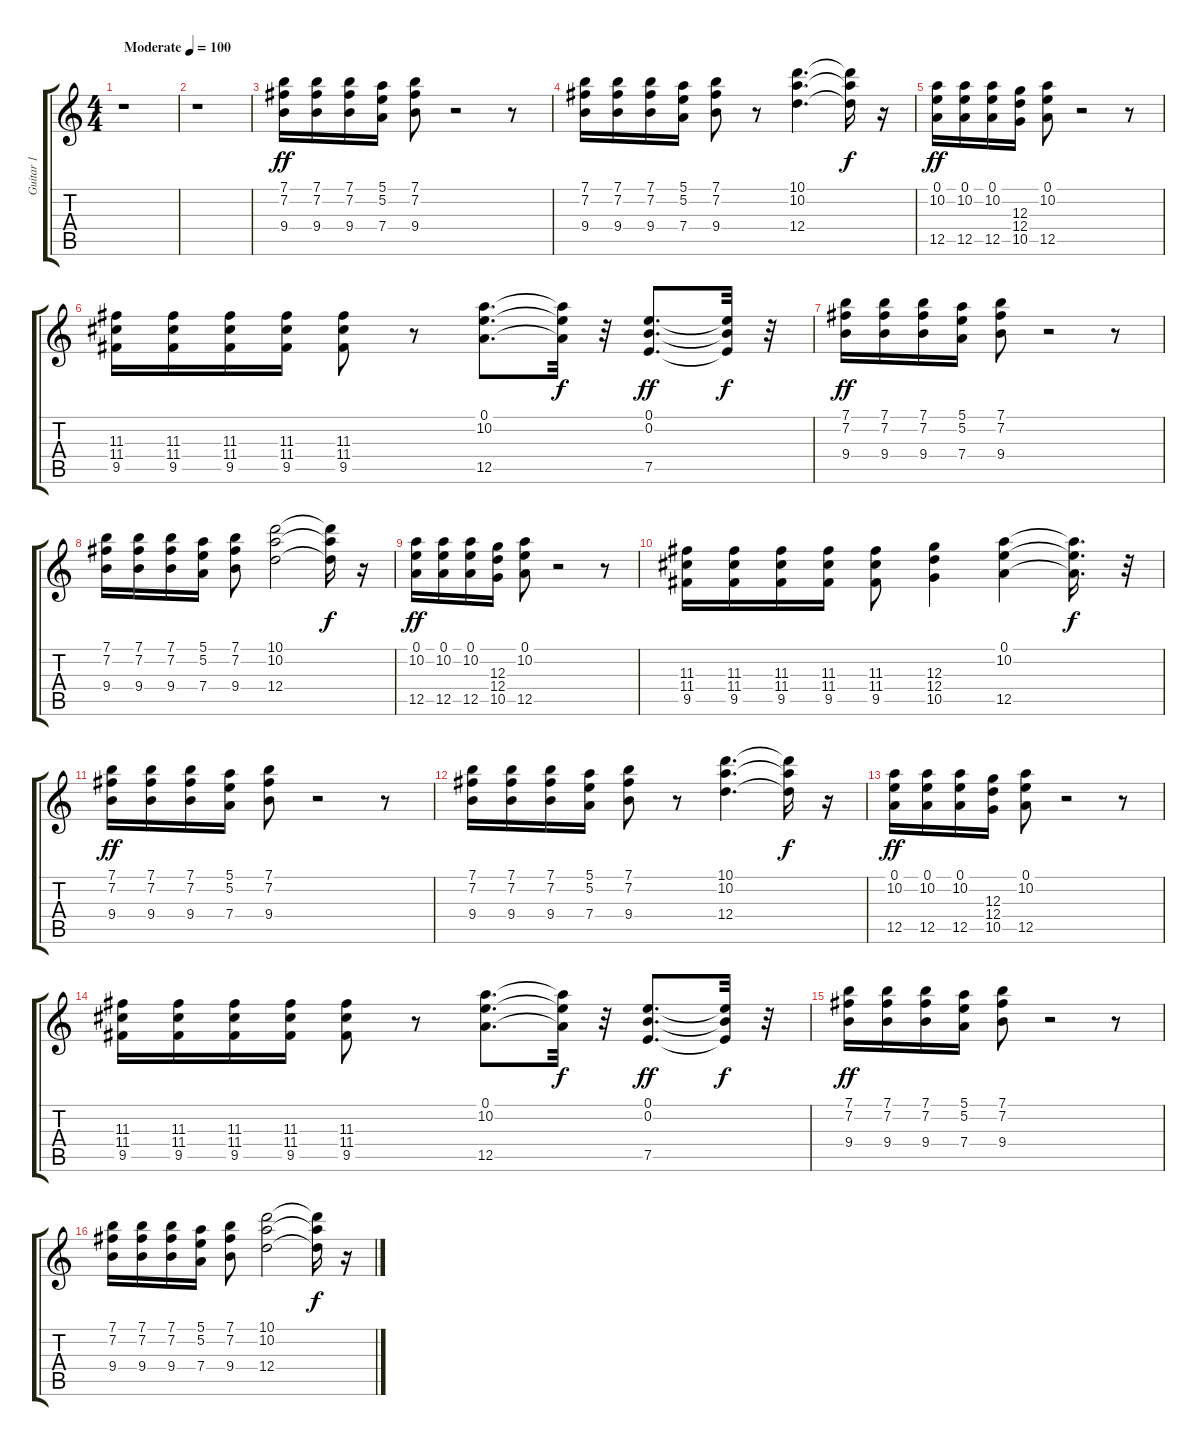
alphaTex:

\track ("Guitar 1" "Guitar 1") {instrument distortionguitar}
\staff {score tabs}
\tuning (E4 B3 G3 D3 A2 E2) {hide}
\ts (4 4)
\tempo (100 "Moderate")
\clef g2
\ks c
r.1{dy ff instrument distortionguitar} |
r.1 |
(7.1 7.2 9.4).16 (7.1 7.2 9.4).16 (7.1 7.2 9.4).16 (5.1 5.2 7.4).16 (7.1 7.2 9.4).8 r.2 r.8 |
(7.1 7.2 9.4).16 (7.1 7.2 9.4).16 (7.1 7.2 9.4).16 (5.1 5.2 7.4).16 (7.1 7.2 9.4).8 r.8 (10.1 10.2 12.4).4{d} (10.1{t} 10.2{t} 12.4{t}).16{dy f} r.16 |
(0.1 10.2 12.5).16{dy ff} (0.1 10.2 12.5).16 (0.1 10.2 12.5).16 (12.3 12.4 10.5).16 (0.1 10.2 12.5).8 r.2 r.8 |
(11.3 11.4 9.5).16 (11.3 11.4 9.5).16 (11.3 11.4 9.5).16 (11.3 11.4 9.5).16 (11.3 11.4 9.5).8 r.8 (0.1 10.2 12.5).8{d} (0.1{t} 10.2{t} 12.5{t}).32{dy f} r.32 (0.1 0.2 7.5).8{d dy ff} (0.1{t} 0.2{t} 7.5{t}).32{dy f} r.32 |
(7.1 7.2 9.4).16{dy ff} (7.1 7.2 9.4).16 (7.1 7.2 9.4).16 (5.1 5.2 7.4).16 (7.1 7.2 9.4).8 r.2 r.8 |
(7.1 7.2 9.4).16 (7.1 7.2 9.4).16 (7.1 7.2 9.4).16 (5.1 5.2 7.4).16 (7.1 7.2 9.4).8 (10.1 10.2 12.4).2 (10.1{t} 10.2{t} 12.4{t}).16{dy f} r.16 |
(0.1 10.2 12.5).16{dy ff} (0.1 10.2 12.5).16 (0.1 10.2 12.5).16 (12.3 12.4 10.5).16 (0.1 10.2 12.5).8 r.2 r.8 |
(11.3 11.4 9.5).16 (11.3 11.4 9.5).16 (11.3 11.4 9.5).16 (11.3 11.4 9.5).16 (11.3 11.4 9.5).8 (12.3 12.4 10.5).4 (0.1 10.2 12.5).4 (0.1{t} 10.2{t} 12.5{t}).16{d dy f} r.32 |
(7.1 7.2 9.4).16{dy ff} (7.1 7.2 9.4).16 (7.1 7.2 9.4).16 (5.1 5.2 7.4).16 (7.1 7.2 9.4).8 r.2 r.8 |
(7.1 7.2 9.4).16 (7.1 7.2 9.4).16 (7.1 7.2 9.4).16 (5.1 5.2 7.4).16 (7.1 7.2 9.4).8 r.8 (10.1 10.2 12.4).4{d} (10.1{t} 10.2{t} 12.4{t}).16{dy f} r.16 |
(0.1 10.2 12.5).16{dy ff} (0.1 10.2 12.5).16 (0.1 10.2 12.5).16 (12.3 12.4 10.5).16 (0.1 10.2 12.5).8 r.2 r.8 |
(11.3 11.4 9.5).16 (11.3 11.4 9.5).16 (11.3 11.4 9.5).16 (11.3 11.4 9.5).16 (11.3 11.4 9.5).8 r.8 (0.1 10.2 12.5).8{d} (0.1{t} 10.2{t} 12.5{t}).32{dy f} r.32 (0.1 0.2 7.5).8{d dy ff} (0.1{t} 0.2{t} 7.5{t}).32{dy f} r.32 |
(7.1 7.2 9.4).16{dy ff} (7.1 7.2 9.4).16 (7.1 7.2 9.4).16 (5.1 5.2 7.4).16 (7.1 7.2 9.4).8 r.2 r.8 |
(7.1 7.2 9.4).16 (7.1 7.2 9.4).16 (7.1 7.2 9.4).16 (5.1 5.2 7.4).16 (7.1 7.2 9.4).8 (10.1 10.2 12.4).2 (10.1{t} 10.2{t} 12.4{t}).16{dy f} r.16
